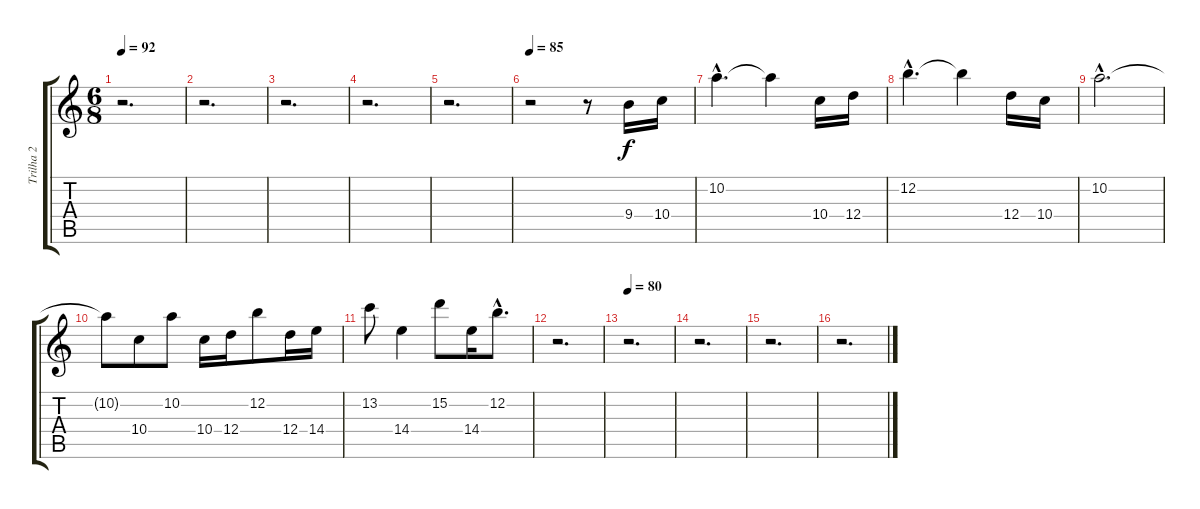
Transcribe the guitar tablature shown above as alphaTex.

\track ("Trilha 2" "Trilha 2") {instrument distortionguitar}
\staff {score tabs}
\tuning (E4 B3 G3 D3 A2 E2) {hide}
\ts (6 8)
\tempo 92
\clef g2
\ks c
r.2{d dy f} |
r.2{d} |
r.2{d} |
r.2{d} |
r.2{d} |
\tempo 85
r.2{instrument overdrivenguitar} r.8 9.4.16 10.4.16 |
10.2{hac}.4{d} 10.2{t}.4 10.4.16 12.4.16 |
12.2{hac}.4{d} 12.2{t}.4 12.4.16 10.4.16 |
10.2{hac}.2{d} |
10.2{t}.8 10.4.8 10.2.8 10.4.16 12.4.16 12.2.8 12.4.16 14.4.16 |
13.2.8 14.4.4 15.2.8 14.4.16 12.2{hac}.8{d} |
r.2{d} |
\tempo 80
r.2{d} |
r.2{d} |
r.2{d} |
r.2{d}
